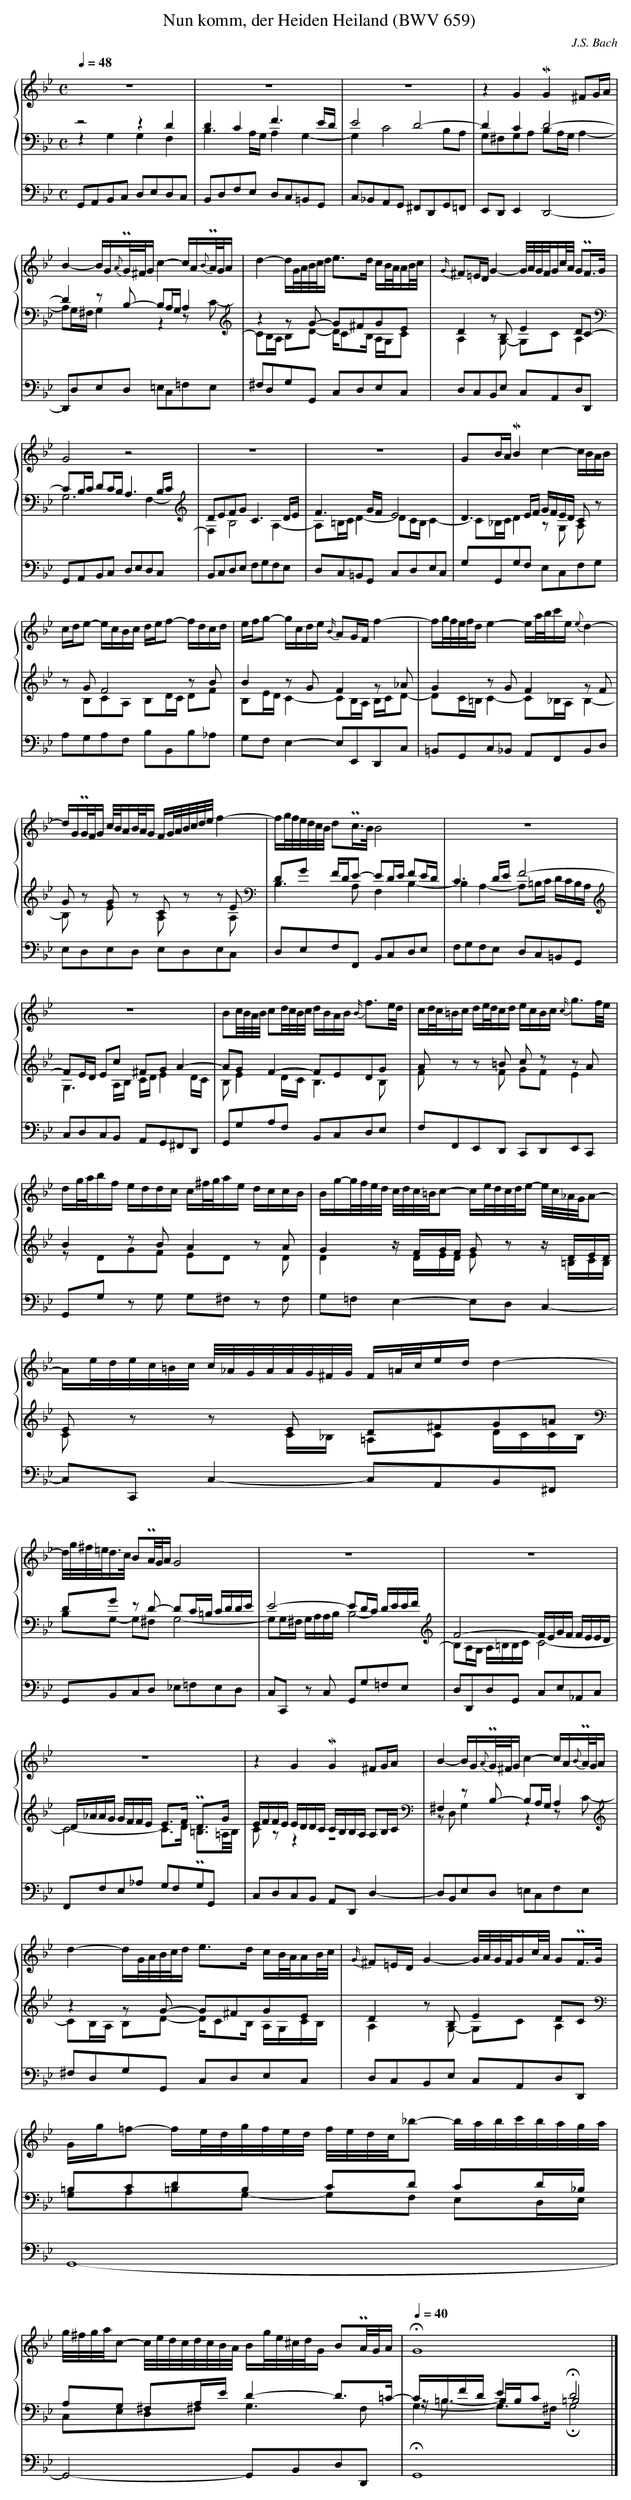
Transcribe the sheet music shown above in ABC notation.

X:1
T:Nun komm, der Heiden Heiland (BWV 659)
C:J.S. Bach
M:C
L:1/8
%%staves {1 (2 3)} 4
Q:1/4=48
K:Gm
V:1
z8|z8|z8|z2G2 !shturn!MG2^FG/A/|
V:2
z4 z2D2|D2C2 F3E/D/|E4 D4-|D2C2 D4-|
V:3
z2G,2 G,2F,2|B,3A,/G,/ A,2G,2-|G,2C4 B,A,|G,^F,G,A, B,A,/G,/A,2-|
V:4
G,,A,,B,,C, D,E,D,C,|B,,D,F,E, D,C,=B,,G,,|C,_B,,A,,G,, ^F,,D,,G,,=F,,|E,,D,,E,,2 D,,4-|
V:1
B2-B/G/{A}PG//^F//G/ c2-c/A/{B}PA//G//A/|\
	d2-d/G//A//B//c//d/ e3/d/ c/B//A//A/B//c//|\
	{G/}^F=E/D/G2- G//A//G//F//G/c//A// GPF3//G//|
V:2
D2zB,- B,A,/G,/A,2|z2zG- G^FGE|D2zB, E2DC-|
V:3
A,G,/^F,/G,2 z2zC-|CB,/A,/ B,D- D/CB,/ A,/G,/C|A,2zG,- G,CA,2|
V:4
D,,D,E,D, =E,C,=F,E,|^F,D,G,G,, C,D,E,C,|D,C,B,,E, C,A,,D,D,,|
V:1
G4 z4|z8|z8|GB/A/MB2 c2-c/B/A/B/|
V:2
CB,/C/ DC/B,/ A,3B,/C/|DEFG C3D/E/|F3G/F/ E4|D3E/F/ G/F/E/D/ Cz|
V:3
G,6 F,2-|F,2B,4 A,2-|A,=B,/C/D2- DC/B,/C2-|C_B,/C/D2 zG, A,z|
V:4
G,,A,,B,,C, D,E,D,C,|B,,C,D,E, F,G,F,E,|D,C,=B,,G,, C,D,E,C,|G,G,,G,F, E,C,F,G,|
V:1
c/d/e- e/c/B/c/ d/e/f- f/d/c/d/|e/f/g- g/c/d/e/ {B/}AG/F/ f2-|\
	f/g//f//e//f//d/e2- e/a//b//c'/e/{e}d2-|
V:2
zGF4 zB|B2zG F2z_A|G2zG F2zF|
V:3
zB,CA, B,D/C/ DF|B,E/D/C2- CB,/A,/ B,/C/D-|DC/=B,/C2- C_B,/A,/B,2-|
V:4
A,G,A,F, B,B,,B,_A,|G,F,E,2- E,E,,D,,C,|=B,,G,,C,_B,, A,,F,,B,,D,|
V:1
d/G/PG//F//G/ c//B//A/B//A//G/ F/G//A//B//c//d//e//f2-|\
	f/g//f//e//d//c//B// dPc3//B// B4|z8|
V:2
Gz Gz Cz zE|DG F/D/E- ED/E/ FE/D/|C3D/E/ F4-|
V:3
B,z Ez A,z zA,|B,3A, F,2B,2-|B,2A,2- A,=B,/C/ D/C/B,/A,/|
V:4
E,D,E,D, E,D,E,C,|D,E,F,F,, B,,C,D,E,|F,G,F,E, D,C,=B,,G,,|
V:1
z8|Bc//B//A//B// cd//c//B//c// d/B/A/B/ {B/}f3/e//d//|\
	c/d//c//=B/c/ d/e//d//c/d/ e/c/B/c/ {c/}g3/f//e//|
V:2
FE/D/ Ec ^FGA2-|AGF2- FEDG|Az z=B cz zA|
V:3
G,3A,/B,/ C/D/E2D/C/|B,E2D/C/ B,3B,|Fz zF GF E2|
V:4
C,D,C,B,, A,,G,,^F,,D,,|G,,G,A,F, B,,C,D,E,|F,F,,E,,D,, C,,D,,E,,C,,|
V:1
d/g//a//b/f/ e/d/d/c/ c/^f//g//a/e/ d/c/c/B/|\
	B/g/-g//f//e//d// c//d//c//=B//c- c/e//d//c//d//e/- e//c//_A//G//A-|\
	A/e//d//e//c//=B//c// c//_A//G//A//A//G//^F//G// F/=A//c//e/d/d2-|
V:2
B2zB A2zA|G2z/F/G/F/ Gz z/D/E/D/|Ez zE D^FG=A|
V:3
zDGF ED zD|D2z/D/E/D/ Ez z/=B,/C/B,/|Cz zC/_B,/ =A,C D/C/C/B,/|
V:4
G,,G, zG, G,^F, zF,|G,=F,E,2- E,D,C,2-|C,C,,C,2- C,A,,B,,^F,,|
V:1
d//g//^f//=e//d3//c// BPA//G//A/ G4|z8|z8|
V:2
DG zD- DC/=B,/ C/D/D/E/|E4- ED/C/ D/E/E/F/|F4- F/E/G/F/ F/E/E/D/|
V:3
B,G,- G,^F, G,4-|G,G,/^F,/ G,/A,/A,/B,/ B,4-|B,A,/G,/ A,/=B,/B,/C/ C4-|
V:4
G,,B,,C,D, _E,=F,E,D,|C,C,, zC, G,,G,=F,E,|D,D,,D,G,, C,E,_A,,C,|
V:1
z8|z2G2 !shturn!MG2^FG/A/|B2-B/G/{A}PG//^F//G/ c2-c/A/{B}PA//G//A/|
V:2
D/_A/A/G/ G/F/F/E/ E3/F/ PD3/G/|E/F/F/E/ E/D/D/C/ C/B,/B,/A,/ A,B,/C/|\
	^F,2zB,- B,A,/G,/A,2|
V:3
C4- C3/D/ P=B,3/=A,//B,//|Cz z2 z4|zD,G,2 z2zC-|
V:4
F,,F,E,_A, G,F,G,G,,|C,D,C,B,, A,,D,,D,2-|D,B,,E,D, =E,C,F,E,|
V:1
d2-d/G//A//B//c//d/ e3/d/ c/B//A//A/B//c//|\
	{G/}^F=E/D/G2- G//A//G//F//G/c//A// GPF3//G//|\
	G/g/=f- f/e//d//g//f//e//d// f//e//d//c//_b- b//a//b//c'//b//a//g//a//|
V:2
z2zG- G^FGE|D2zB, E2DC|=B,CDB, CD CD/_B,/|
V:3
CB,/A,/ B,D- D/CB,/ A,/G,/C/B,/|A,2zG,- G,CA,2|G,A,=B,G,- G,F, E,D,/E,/|
V:4
^F,D,G,G,, C,D,E,C,|D,C,B,,E, C,A,,D,D,,|G,,8-|
V:1
g//^f//g//a//c- c//e//d//c//d//c//B//A// B/g//e//^c//d//G/ BPA//G//A/|\
Q:1/4=40
	HG8|]
V:2
A,G, ^F,A,/E/ D2-D3/=C/-|C/=B,/F/D/ E2 HD4&
	z/=B,3/- B,/B,/C =B,4|]
V:3
C,E,D,^F, G,3F,|G,2-G,3/^F,/ HG,4|]
V:4
G,,4- G,,B,,D,D,,|HG,,8|]
